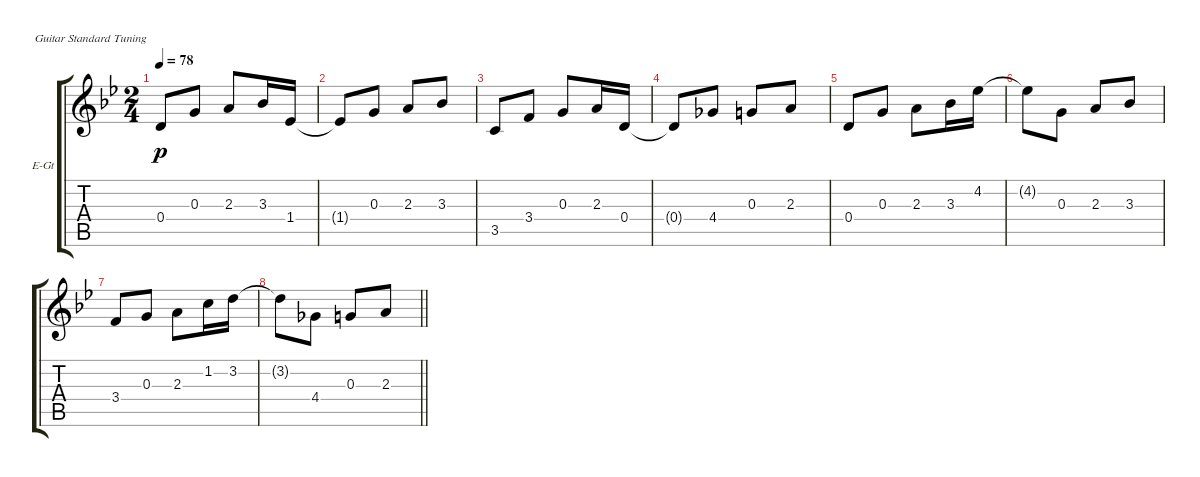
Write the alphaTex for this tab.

\defaultSystemsLayout 4
\bracketExtendMode groupsimilarinstruments
\firstSystemTrackNameOrientation horizontal
\otherSystemsTrackNameOrientation horizontal
\track ("Данил" "E-Gt") {instrument electricguitarclean}
\staff {score tabs}
\tuning (E4 B3 G3 D3 A2 E2)
\ts (2 4)
\tempo 78
\clef g2
\scale
0.521569
\ks gminor
0.4.8{dy p instrument electricguitarclean} 0.3.8 2.3.8 3.3.16 1.4.16 |
\scale
0.239216 1.4{t}.8 0.3.8 2.3.8 3.3.8 |
\scale
0.239216 3.5.8 3.4.8 0.3.8 2.3.16 0.4.16 |
\scale
0.333333 0.4{t}.8 4.4.8 0.3.8 2.3.8 |
\scale
0.333333 0.4.8 0.3.8 2.3.8 3.3.16 4.2.16 |
\scale
0.333333 4.2{t}.8 0.3.8 2.3.8 3.3.8 |
3.4.8 0.3.8 2.3.8 1.2.16 3.2.16 |
\barLineRight lightlight
3.2{t}.8 4.4.8 0.3.8 2.3.8
